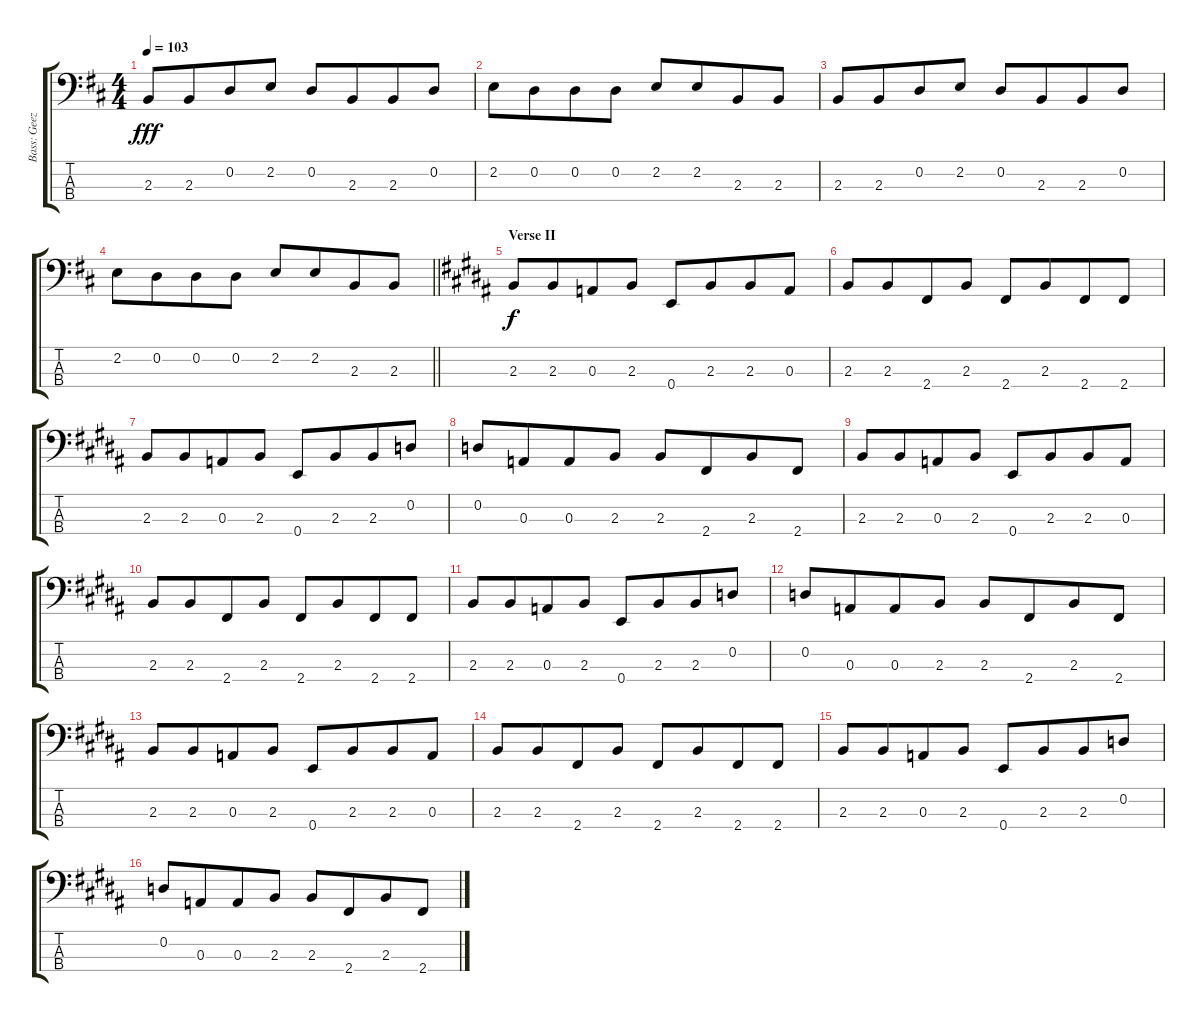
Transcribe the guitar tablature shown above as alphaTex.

\track ("Bass: Geezer" "Bass: Geez") {instrument electricbassfinger}
\staff {score tabs}
\tuning (G2 D2 A1 E1) {hide}
\ts (4 4)
\tempo 103
\clef f4
\ks d
2.3.8{dy fff} 2.3.8{beam merge} 0.2.8 2.2.8 0.2.8 2.3.8{beam merge} 2.3.8 0.2.8 |
2.2.8 0.2.8{beam merge} 0.2.8 0.2.8 2.2.8 2.2.8{beam merge} 2.3.8 2.3.8 |
2.3.8 2.3.8{beam merge} 0.2.8 2.2.8 0.2.8 2.3.8{beam merge} 2.3.8 0.2.8 |
\barLineRight lightlight
2.2.8 0.2.8{beam merge} 0.2.8 0.2.8 2.2.8 2.2.8{beam merge} 2.3.8 2.3.8 |
\section ("" "Verse II")
\ks b
2.3.8{dy f} 2.3.8{beam merge} 0.3.8 2.3.8 0.4.8 2.3.8{beam merge} 2.3.8 0.3.8 |
2.3.8 2.3.8{beam merge} 2.4.8 2.3.8 2.4.8 2.3.8{beam merge} 2.4.8 2.4.8 |
2.3.8 2.3.8{beam merge} 0.3.8 2.3.8 0.4.8 2.3.8{beam merge} 2.3.8 0.2.8 |
0.2.8 0.3.8{beam merge} 0.3.8 2.3.8 2.3.8 2.4.8{beam merge} 2.3.8 2.4.8 |
2.3.8 2.3.8{beam merge} 0.3.8 2.3.8 0.4.8 2.3.8{beam merge} 2.3.8 0.3.8 |
2.3.8 2.3.8{beam merge} 2.4.8 2.3.8 2.4.8 2.3.8{beam merge} 2.4.8 2.4.8 |
2.3.8 2.3.8{beam merge} 0.3.8 2.3.8 0.4.8 2.3.8{beam merge} 2.3.8 0.2.8 |
0.2.8 0.3.8{beam merge} 0.3.8 2.3.8 2.3.8 2.4.8{beam merge} 2.3.8 2.4.8 |
2.3.8 2.3.8{beam merge} 0.3.8 2.3.8 0.4.8 2.3.8{beam merge} 2.3.8 0.3.8 |
2.3.8 2.3.8{beam merge} 2.4.8 2.3.8 2.4.8 2.3.8{beam merge} 2.4.8 2.4.8 |
2.3.8 2.3.8{beam merge} 0.3.8 2.3.8 0.4.8 2.3.8{beam merge} 2.3.8 0.2.8 |
0.2.8 0.3.8{beam merge} 0.3.8 2.3.8 2.3.8 2.4.8{beam merge} 2.3.8 2.4.8
